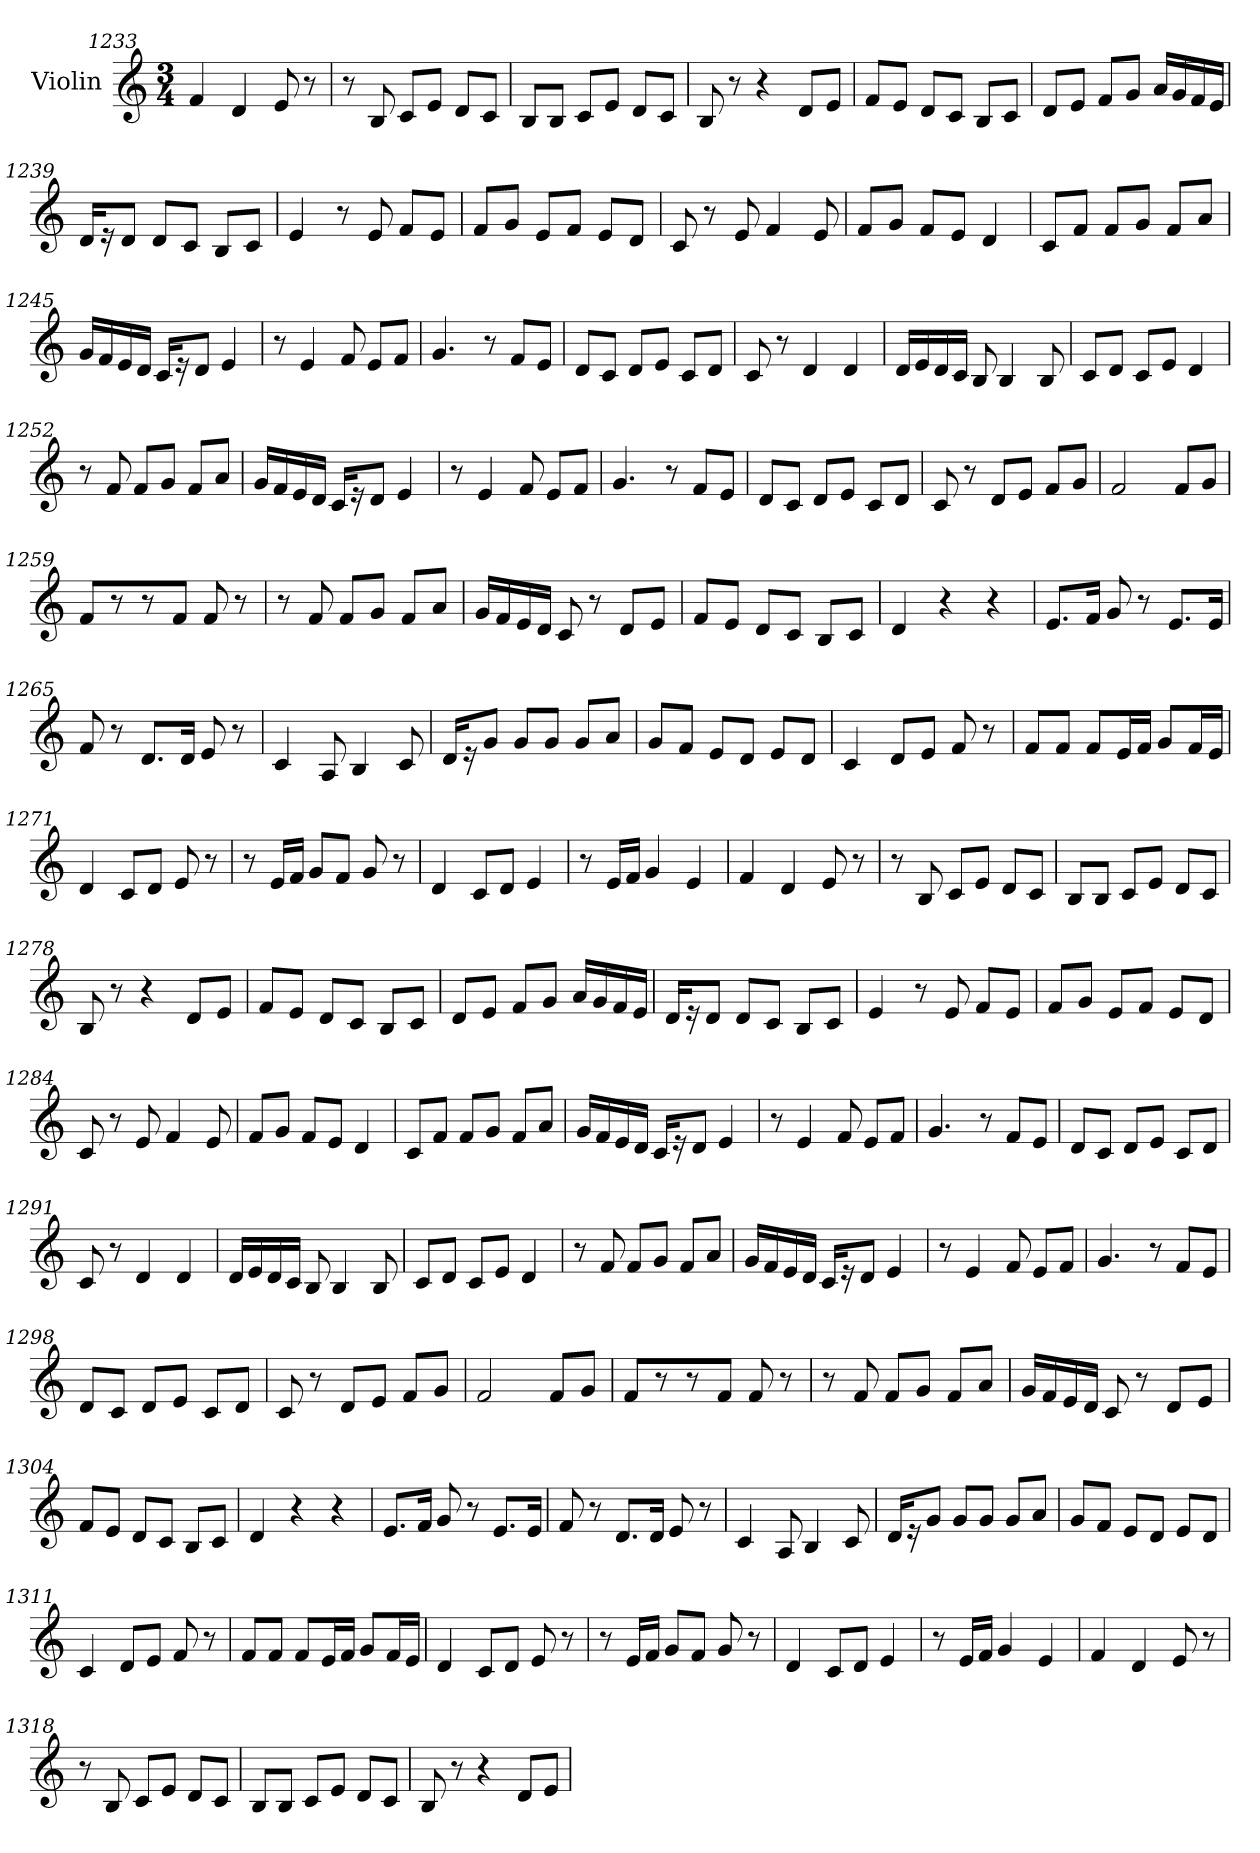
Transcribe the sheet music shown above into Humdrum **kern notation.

**kern
*part1
*staff1
*I"Violin
*clefG2
*k[]
*M3/4
=1233
4f/
4d/
8e/
8r
!!LO:PB:g=z
=1234
8r
8B/
8c/L
8e/J
8d/L
8c/J
=1235
8B/L
8B/J
8c/L
8e/J
8d/L
8c/J
=1236
8B/
8r
4r
8d/L
8e/J
=1237
8f/L
8e/J
8d/L
8c/J
8B/L
8c/J
=1238
8d/L
8e/J
8f/L
8g/J
16a/LL
16g/
16f/
16e/JJ
=1239
16d/KL
16r
8d/J
8d/L
8c/J
8B/L
8c/J
!!LO:LB:g=z
=1240
4e/
8r
8e/
8f/L
8e/J
=1241
8f/L
8g/J
8e/L
8f/J
8e/L
8d/J
=1242
8c/
8r
8e/
4f/
8e/
=1243
8f/L
8g/J
8f/L
8e/J
4d/
=1244
8c/L
8f/J
8f/L
8g/J
8f/L
8a/J
=1245
16g/LL
16f/
16e/
16d/JJ
16c/KL
16r
8d/J
4e/
!!LO:LB:g=z
=1246
8r
4e/
8f/
8e/L
8f/J
=1247
4.g/
8r
8f/L
8e/J
=1248
8d/L
8c/J
8d/L
8e/J
8c/L
8d/J
=1249
8c/
8r
4d/
4d/
=1250
16d/LL
16e/
16d/
16c/JJ
8B/
4B/
8B/
=1251
8c/L
8d/J
8c/L
8e/J
4d/
!!LO:LB:g=z
=1252
8r
8f/
8f/L
8g/J
8f/L
8a/J
=1253
16g/LL
16f/
16e/
16d/JJ
16c/KL
16r
8d/J
4e/
=1254
8r
4e/
8f/
8e/L
8f/J
=1255
4.g/
8r
8f/L
8e/J
=1256
8d/L
8c/J
8d/L
8e/J
8c/L
8d/J
=1257
8c/
8r
8d/L
8e/J
8f/L
8g/J
!!LO:LB:g=z
=1258
2f/
8f/L
8g/J
=1259
8f/L
8r
8r
8f/J
8f/
8r
=1260
8r
8f/
8f/L
8g/J
8f/L
8a/J
=1261
16g/LL
16f/
16e/
16d/JJ
8c/
8r
8d/L
8e/J
=1262
8f/L
8e/J
8d/L
8c/J
8B/L
8c/J
=1263
4d/
4r
4r
!!LO:LB:g=z
=1264
8.e/L
16f/Jk
8g/
8r
8.e/L
16e/Jk
=1265
8f/
8r
8.d/L
16d/Jk
8e/
8r
=1266
4c/
8A/
4B/
8c/
=1267
16d/KL
16r
8g/J
8g/L
8g/J
8g/L
8a/J
=1268
8g/L
8f/J
8e/L
8d/J
8e/L
8d/J
=1269
4c/
8d/L
8e/J
8f/
8r
!!LO:LB:g=z
=1270
8f/L
8f/J
8f/L
16e/L
16f/JJ
8g/L
16f/L
16e/JJ
=1271
4d/
8c/L
8d/J
8e/
8r
=1272
8r
16e/LL
16f/JJ
8g/L
8f/J
8g/
8r
=1273
4d/
8c/L
8d/J
4e/
=1274
8r
16e/LL
16f/JJ
4g/
4e/
=1275
4f/
4d/
8e/
8r
!!LO:LB:g=z
=1276
8r
8B/
8c/L
8e/J
8d/L
8c/J
=1277
8B/L
8B/J
8c/L
8e/J
8d/L
8c/J
=1278
8B/
8r
4r
8d/L
8e/J
=1279
8f/L
8e/J
8d/L
8c/J
8B/L
8c/J
=1280
8d/L
8e/J
8f/L
8g/J
16a/LL
16g/
16f/
16e/JJ
=1281
16d/KL
16r
8d/J
8d/L
8c/J
8B/L
8c/J
!!LO:PB:g=z
=1282
4e/
8r
8e/
8f/L
8e/J
=1283
8f/L
8g/J
8e/L
8f/J
8e/L
8d/J
=1284
8c/
8r
8e/
4f/
8e/
=1285
8f/L
8g/J
8f/L
8e/J
4d/
=1286
8c/L
8f/J
8f/L
8g/J
8f/L
8a/J
=1287
16g/LL
16f/
16e/
16d/JJ
16c/KL
16r
8d/J
4e/
!!LO:LB:g=z
=1288
8r
4e/
8f/
8e/L
8f/J
=1289
4.g/
8r
8f/L
8e/J
=1290
8d/L
8c/J
8d/L
8e/J
8c/L
8d/J
=1291
8c/
8r
4d/
4d/
=1292
16d/LL
16e/
16d/
16c/JJ
8B/
4B/
8B/
=1293
8c/L
8d/J
8c/L
8e/J
4d/
!!LO:LB:g=z
=1294
8r
8f/
8f/L
8g/J
8f/L
8a/J
=1295
16g/LL
16f/
16e/
16d/JJ
16c/KL
16r
8d/J
4e/
=1296
8r
4e/
8f/
8e/L
8f/J
=1297
4.g/
8r
8f/L
8e/J
=1298
8d/L
8c/J
8d/L
8e/J
8c/L
8d/J
=1299
8c/
8r
8d/L
8e/J
8f/L
8g/J
!!LO:LB:g=z
=1300
2f/
8f/L
8g/J
=1301
8f/L
8r
8r
8f/J
8f/
8r
=1302
8r
8f/
8f/L
8g/J
8f/L
8a/J
=1303
16g/LL
16f/
16e/
16d/JJ
8c/
8r
8d/L
8e/J
=1304
8f/L
8e/J
8d/L
8c/J
8B/L
8c/J
=1305
4d/
4r
4r
!!LO:LB:g=z
=1306
8.e/L
16f/Jk
8g/
8r
8.e/L
16e/Jk
=1307
8f/
8r
8.d/L
16d/Jk
8e/
8r
=1308
4c/
8A/
4B/
8c/
=1309
16d/KL
16r
8g/J
8g/L
8g/J
8g/L
8a/J
=1310
8g/L
8f/J
8e/L
8d/J
8e/L
8d/J
=1311
4c/
8d/L
8e/J
8f/
8r
!!LO:LB:g=z
=1312
8f/L
8f/J
8f/L
16e/L
16f/JJ
8g/L
16f/L
16e/JJ
=1313
4d/
8c/L
8d/J
8e/
8r
=1314
8r
16e/LL
16f/JJ
8g/L
8f/J
8g/
8r
=1315
4d/
8c/L
8d/J
4e/
=1316
8r
16e/LL
16f/JJ
4g/
4e/
=1317
4f/
4d/
8e/
8r
!!LO:LB:g=z
=1318
8r
8B/
8c/L
8e/J
8d/L
8c/J
=1319
8B/L
8B/J
8c/L
8e/J
8d/L
8c/J
=1320
8B/
8r
4r
8d/L
8e/J
=
*-
